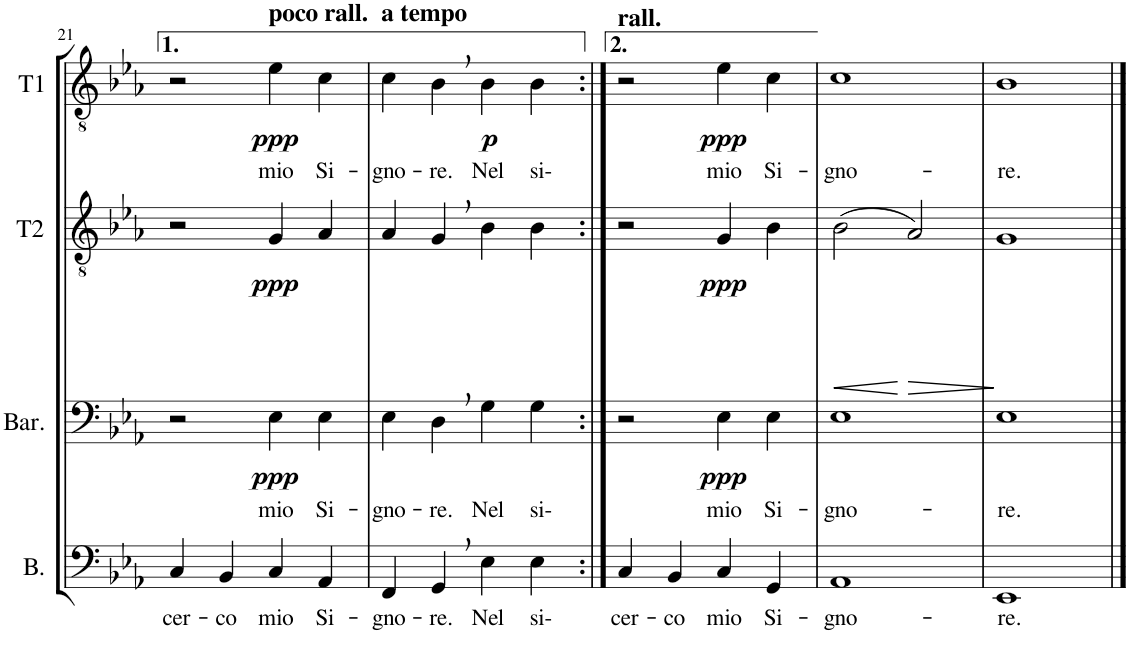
**kern	**text	**kern	**text	**dynam	**kern	**dynam	**kern	**text	**dynam
*part4	*part4	*part3	*part3	*part3	*part2	*part2	*part1	*part1	*part1
*staff4	*staff4	*staff3	*staff3	*staff3	*staff2	*staff2	*staff1	*staff1	*staff1
*I"Basso	*	*I"Baritono	*	*	*I"Tenore II	*	*I"Tenore I	*	*
*I'B.	*	*I'Bar.	*	*	*I'T2	*	*I'T1	*	*
!!LO:PB:g=z
*clefF4	*	*clefF4	*	*	*clefGv2	*	*clefGv2	*	*
*k[b-e-a-]	*	*k[b-e-a-]	*	*	*k[b-e-a-]	*	*k[b-e-a-]	*	*
*M4/4	*	*M4/4	*	*	*M4/4	*	*M4/4	*	*
*met(c)	*	*met(c)	*	*	*met(c)	*	*met(c)	*	*
=21	=21	=21	=21	=21	=21	=21	=21	=21	=21
!	!LO:LY:b	!	!	!	!	!	!	!	!
4C/	cer-	2r	.	.	2r	.	2r	.	.
!	!LO:LY:b	!	!	!	!	!	!	!	!
4BB-/	-co	.	.	.	.	.	.	.	.
!	!	!	!	!	!	!	!LO:TX:a:B:t=poco rall.	!	!
!	!LO:LY:b	!	!LO:LY:b	!LO:DY:b	!	!LO:DY:b	!	!LO:LY:b	!LO:DY:b
4C/	mio	4E-\	mio	ppp	4G/	ppp	4e-\	mio	ppp
!	!LO:LY:b	!	!LO:LY:b	!	!	!	!	!LO:LY:b	!
4AA-/	Si-	4E-\	Si-	.	4A-/	.	4c\	Si-	.
=22	=22	=22	=22	=22	=22	=22	=22	=22	=22
!	!	!	!	!	!	!	!LO:TX:a:B:t=a tempo	!	!
!	!LO:LY:b	!	!LO:LY:b	!	!	!	!	!LO:LY:b	!
4FF/	-gno-	4E-\	-gno-	.	4A-/	.	4c\	-gno-	.
!	!LO:LY:b	!	!LO:LY:b	!	!	!	!	!LO:LY:b	!
4GG,/	-re.	4D,\	-re.	.	4G,/	.	4B-,\	-re.	.
!	!LO:LY:b	!	!LO:LY:b	!	!	!	!	!LO:LY:b	!LO:DY:b
4E-\	Nel	4G\	Nel	.	4B-\	.	4B-\	Nel	p
!	!LO:LY:b	!	!LO:LY:b	!	!	!	!	!LO:LY:b	!
4E-\	si-	4G\	si-	.	4B-\	.	4B-\	si-	.
=23:|!	=23:|!	=23:|!	=23:|!	=23:|!	=23:|!	=23:|!	=23:|!	=23:|!	=23:|!
!	!	!	!	!	!	!	!LO:TX:a:B:t=rall.	!	!
!	!LO:LY:b	!	!	!	!	!	!	!	!
4C/	cer-	2r	.	.	2r	.	2r	.	.
!	!LO:LY:b	!	!	!	!	!	!	!	!
4BB-/	-co	.	.	.	.	.	.	.	.
!	!LO:LY:b	!	!LO:LY:b	!LO:DY:b	!	!LO:DY:b	!	!LO:LY:b	!LO:DY:b
4C/	mio	4E-\	mio	ppp	4G/	ppp	4e-\	mio	ppp
!	!LO:LY:b	!	!LO:LY:b	!	!	!	!	!LO:LY:b	!
4GG/	Si-	4E-\	Si-	.	4B-\	.	4c\	Si-	.
=24	=24	=24	=24	=24	=24	=24	=24	=24	=24
!	!LO:LY:b	!	!LO:LY:b	!	!	!LO:HP:b	!	!LO:LY:b	!
1AA-	-gno-	1E-	-gno-	.	(2B-\	<	1c	-gno-	.
!	!	!	!	!	!	!LO:HP:n=1:b	!	!	!
.	.	.	.	.	2A-/)	[ >	.	.	.
.	.	.	.	.	.	]	.	.	.
=25	=25	=25	=25	=25	=25	=25	=25	=25	=25
!	!LO:LY:b	!	!LO:LY:b	!	!	!	!	!LO:LY:b	!
1EE-	-re.	1E-	-re.	.	1G	.	1B-	-re.	.
==	==	==	==	==	==	==	==	==	==
*-	*-	*-	*-	*-	*-	*-	*-	*-	*-
